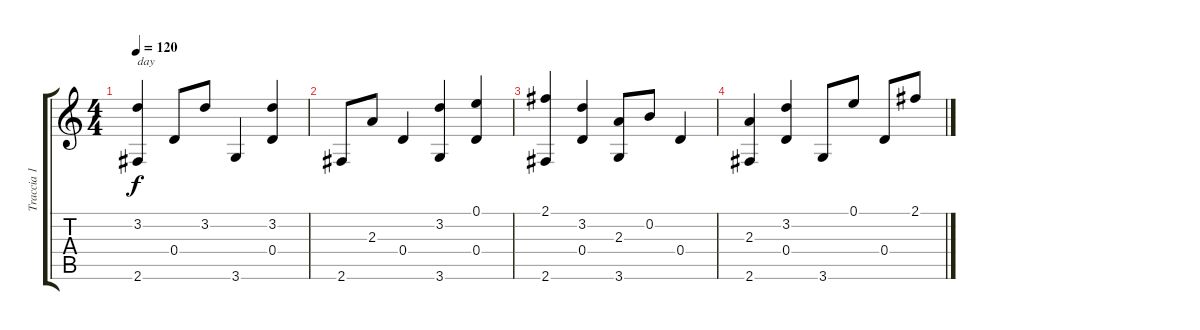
\track ("Traccia 1" "Traccia 1") {instrument acousticguitarnylon}
\staff {score tabs}
\tuning (E4 B3 G3 D3 A2 E2) {hide}
\ts (4 4)
\tempo 120
\clef g2
\ks c
(3.2 2.6).4{txt "day" dy f} 0.4.8 3.2.8 3.6.4 (3.2 0.4).4 |
2.6.8 2.3.8 0.4.4 (3.2 3.6).4 (0.1 0.4).4 |
(2.1 2.6).4 (3.2 0.4).4 (2.3 3.6).8 0.2.8 0.4.4 |
(2.3 2.6).4 (3.2 0.4).4 3.6.8 0.1.8 0.4.8 2.1.8
